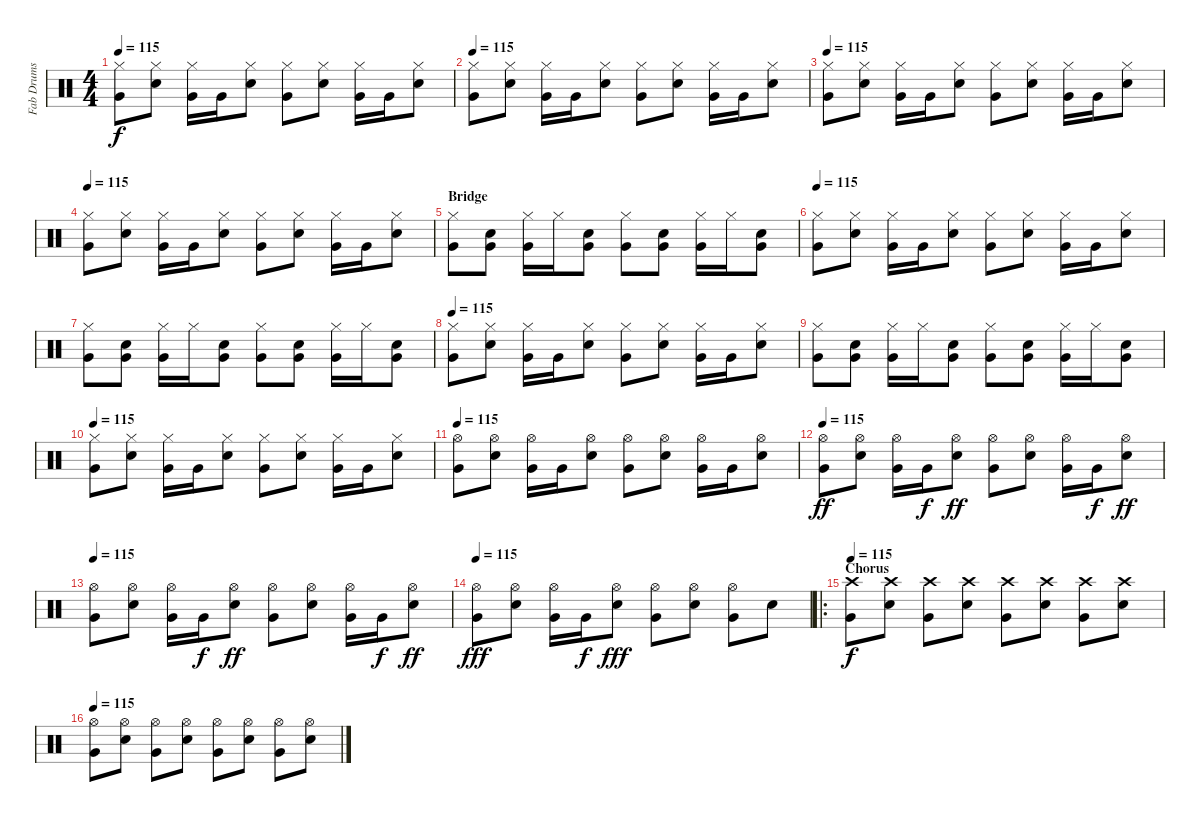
\track ("Fab Drums" "Fab Drums") {instrument percussion}
\staff {score}
\articulation defaults
\ts (4 4)
\tempo 115
\clef neutral
\ks c
("Very Low Tom (hit)" "Hi-Hat (closed)").8{dy f} ("Electric Snare (hit)" "Hi-Hat (closed)").8 ("Very Low Tom (hit)" "Hi-Hat (closed)").16 "Very Low Tom (hit)".16 ("Electric Snare (hit)" "Hi-Hat (closed)").8 ("Very Low Tom (hit)" "Hi-Hat (closed)").8 ("Electric Snare (hit)" "Hi-Hat (closed)").8 ("Very Low Tom (hit)" "Hi-Hat (closed)").16 "Very Low Tom (hit)".16 ("Electric Snare (hit)" "Hi-Hat (closed)").8 |
\tempo 115
("Very Low Tom (hit)" "Hi-Hat (closed)").8 ("Electric Snare (hit)" "Hi-Hat (closed)").8 ("Very Low Tom (hit)" "Hi-Hat (closed)").16 "Very Low Tom (hit)".16 ("Electric Snare (hit)" "Hi-Hat (closed)").8 ("Very Low Tom (hit)" "Hi-Hat (closed)").8 ("Electric Snare (hit)" "Hi-Hat (closed)").8 ("Very Low Tom (hit)" "Hi-Hat (closed)").16 "Very Low Tom (hit)".16 ("Electric Snare (hit)" "Hi-Hat (closed)").8 |
\tempo 115
("Very Low Tom (hit)" "Hi-Hat (closed)").8 ("Electric Snare (hit)" "Hi-Hat (closed)").8 ("Very Low Tom (hit)" "Hi-Hat (closed)").16 "Very Low Tom (hit)".16 ("Electric Snare (hit)" "Hi-Hat (closed)").8 ("Very Low Tom (hit)" "Hi-Hat (closed)").8 ("Electric Snare (hit)" "Hi-Hat (closed)").8 ("Very Low Tom (hit)" "Hi-Hat (closed)").16 "Very Low Tom (hit)".16 ("Electric Snare (hit)" "Hi-Hat (closed)").8 |
\tempo 115
("Very Low Tom (hit)" "Hi-Hat (closed)").8 ("Electric Snare (hit)" "Hi-Hat (closed)").8 ("Very Low Tom (hit)" "Hi-Hat (closed)").16 "Very Low Tom (hit)".16 ("Electric Snare (hit)" "Hi-Hat (closed)").8 ("Very Low Tom (hit)" "Hi-Hat (closed)").8 ("Electric Snare (hit)" "Hi-Hat (closed)").8 ("Very Low Tom (hit)" "Hi-Hat (closed)").16 "Very Low Tom (hit)".16 ("Electric Snare (hit)" "Hi-Hat (closed)").8 |
\section ("" "Bridge")
("Very Low Tom (hit)" "Hi-Hat (closed)").8 ("Very Low Tom (hit)" "Electric Snare (hit)").8 ("Very Low Tom (hit)" "Hi-Hat (closed)").16 "Hi-Hat (closed)".16 ("Very Low Tom (hit)" "Electric Snare (hit)").8 ("Very Low Tom (hit)" "Hi-Hat (closed)").8 ("Very Low Tom (hit)" "Electric Snare (hit)").8 ("Very Low Tom (hit)" "Hi-Hat (closed)").16 "Hi-Hat (closed)".16 ("Very Low Tom (hit)" "Electric Snare (hit)").8 |
\tempo 115
("Very Low Tom (hit)" "Hi-Hat (closed)").8 ("Electric Snare (hit)" "Hi-Hat (closed)").8 ("Very Low Tom (hit)" "Hi-Hat (closed)").16 "Very Low Tom (hit)".16 ("Electric Snare (hit)" "Hi-Hat (closed)").8 ("Very Low Tom (hit)" "Hi-Hat (closed)").8 ("Electric Snare (hit)" "Hi-Hat (closed)").8 ("Very Low Tom (hit)" "Hi-Hat (closed)").16 "Very Low Tom (hit)".16 ("Electric Snare (hit)" "Hi-Hat (closed)").8 |
("Very Low Tom (hit)" "Hi-Hat (closed)").8 ("Very Low Tom (hit)" "Electric Snare (hit)").8 ("Very Low Tom (hit)" "Hi-Hat (closed)").16 "Hi-Hat (closed)".16 ("Very Low Tom (hit)" "Electric Snare (hit)").8 ("Very Low Tom (hit)" "Hi-Hat (closed)").8 ("Very Low Tom (hit)" "Electric Snare (hit)").8 ("Very Low Tom (hit)" "Hi-Hat (closed)").16 "Hi-Hat (closed)".16 ("Very Low Tom (hit)" "Electric Snare (hit)").8 |
\tempo 115
("Very Low Tom (hit)" "Hi-Hat (closed)").8 ("Electric Snare (hit)" "Hi-Hat (closed)").8 ("Very Low Tom (hit)" "Hi-Hat (closed)").16 "Very Low Tom (hit)".16 ("Electric Snare (hit)" "Hi-Hat (closed)").8 ("Very Low Tom (hit)" "Hi-Hat (closed)").8 ("Electric Snare (hit)" "Hi-Hat (closed)").8 ("Very Low Tom (hit)" "Hi-Hat (closed)").16 "Very Low Tom (hit)".16 ("Electric Snare (hit)" "Hi-Hat (closed)").8 |
("Very Low Tom (hit)" "Hi-Hat (closed)").8 ("Very Low Tom (hit)" "Electric Snare (hit)").8 ("Very Low Tom (hit)" "Hi-Hat (closed)").16 "Hi-Hat (closed)".16 ("Very Low Tom (hit)" "Electric Snare (hit)").8 ("Very Low Tom (hit)" "Hi-Hat (closed)").8 ("Very Low Tom (hit)" "Electric Snare (hit)").8 ("Very Low Tom (hit)" "Hi-Hat (closed)").16 "Hi-Hat (closed)".16 ("Very Low Tom (hit)" "Electric Snare (hit)").8 |
\tempo 115
("Very Low Tom (hit)" "Hi-Hat (closed)").8 ("Electric Snare (hit)" "Hi-Hat (closed)").8 ("Very Low Tom (hit)" "Hi-Hat (closed)").16 "Very Low Tom (hit)".16 ("Electric Snare (hit)" "Hi-Hat (closed)").8 ("Very Low Tom (hit)" "Hi-Hat (closed)").8 ("Electric Snare (hit)" "Hi-Hat (closed)").8 ("Very Low Tom (hit)" "Hi-Hat (closed)").16 "Very Low Tom (hit)".16 ("Electric Snare (hit)" "Hi-Hat (closed)").8 |
\tempo 115
("Very Low Tom (hit)" "Hi-Hat (open)").8 ("Electric Snare (hit)" "Hi-Hat (open)").8 ("Very Low Tom (hit)" "Hi-Hat (open)").16 "Very Low Tom (hit)".16 ("Electric Snare (hit)" "Hi-Hat (open)").8 ("Very Low Tom (hit)" "Hi-Hat (open)").8 ("Electric Snare (hit)" "Hi-Hat (open)").8 ("Very Low Tom (hit)" "Hi-Hat (open)").16 "Very Low Tom (hit)".16 ("Electric Snare (hit)" "Hi-Hat (open)").8 |
\tempo 115
("Very Low Tom (hit)" "Hi-Hat (open)").8{dy ff} ("Electric Snare (hit)" "Hi-Hat (open)").8 ("Very Low Tom (hit)" "Hi-Hat (open)").16 "Very Low Tom (hit)".16{dy f} ("Electric Snare (hit)" "Hi-Hat (open)").8{dy ff} ("Very Low Tom (hit)" "Hi-Hat (open)").8 ("Electric Snare (hit)" "Hi-Hat (open)").8 ("Very Low Tom (hit)" "Hi-Hat (open)").16 "Very Low Tom (hit)".16{dy f} ("Electric Snare (hit)" "Hi-Hat (open)").8{dy ff} |
\tempo 115
("Very Low Tom (hit)" "Hi-Hat (open)").8 ("Electric Snare (hit)" "Hi-Hat (open)").8 ("Very Low Tom (hit)" "Hi-Hat (open)").16 "Very Low Tom (hit)".16{dy f} ("Electric Snare (hit)" "Hi-Hat (open)").8{dy ff} ("Very Low Tom (hit)" "Hi-Hat (open)").8 ("Electric Snare (hit)" "Hi-Hat (open)").8 ("Very Low Tom (hit)" "Hi-Hat (open)").16 "Very Low Tom (hit)".16{dy f} ("Electric Snare (hit)" "Hi-Hat (open)").8{dy ff} |
\tempo 115
("Very Low Tom (hit)" "Hi-Hat (open)").8{dy fff} ("Electric Snare (hit)" "Hi-Hat (open)").8 ("Very Low Tom (hit)" "Hi-Hat (open)").16 "Very Low Tom (hit)".16{dy f} ("Electric Snare (hit)" "Hi-Hat (open)").8{dy fff} ("Very Low Tom (hit)" "Hi-Hat (open)").8 ("Electric Snare (hit)" "Hi-Hat (open)").8 ("Very Low Tom (hit)" "Hi-Hat (open)").8 "Electric Snare (hit)".8 |
\ro
\section ("" "Chorus")
\tempo 115
("Very Low Tom (hit)" "Crash high (hit)").8{dy f} ("Electric Snare (hit)" "Crash high (hit)").8 ("Very Low Tom (hit)" "Crash high (hit)").8 ("Electric Snare (hit)" "Crash high (hit)").8 ("Very Low Tom (hit)" "Crash high (hit)").8 ("Electric Snare (hit)" "Crash high (hit)").8 ("Very Low Tom (hit)" "Crash high (hit)").8 ("Electric Snare (hit)" "Crash high (hit)").8 |
\tempo 115
("Very Low Tom (hit)" "Hi-Hat (open)").8 ("Electric Snare (hit)" "Hi-Hat (open)").8 ("Very Low Tom (hit)" "Hi-Hat (open)").8 ("Electric Snare (hit)" "Hi-Hat (open)").8 ("Very Low Tom (hit)" "Hi-Hat (open)").8 ("Electric Snare (hit)" "Hi-Hat (open)").8 ("Very Low Tom (hit)" "Hi-Hat (open)").8 ("Electric Snare (hit)" "Hi-Hat (open)").8
